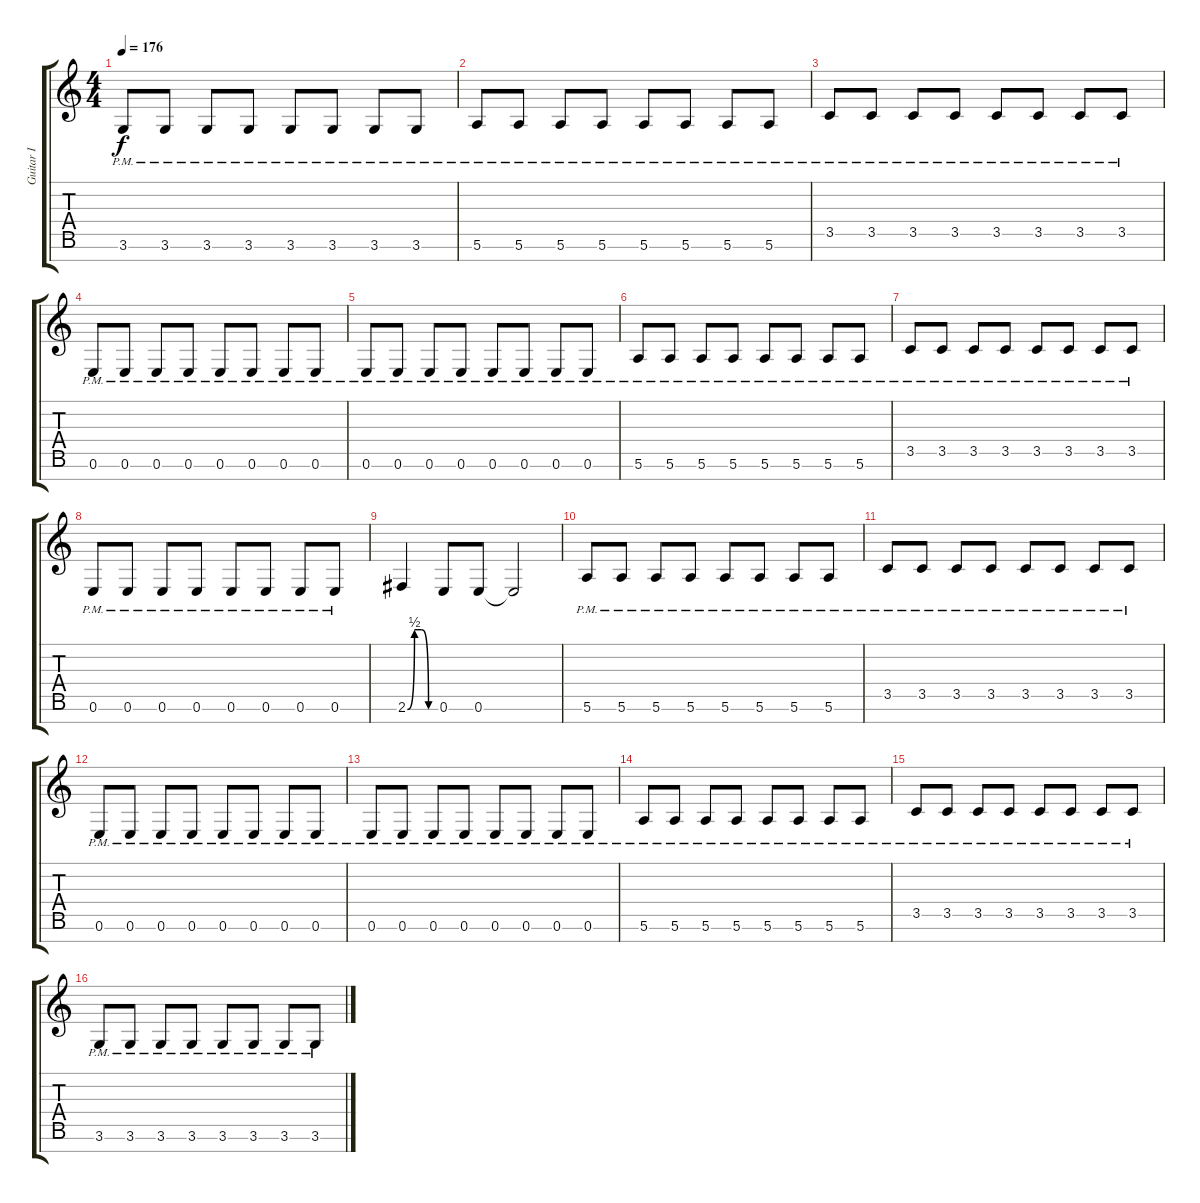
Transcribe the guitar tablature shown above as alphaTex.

\track ("Guitar I" "Guitar I") {instrument overdrivenguitar}
\staff {score tabs}
\tuning (E4 B3 G3 D3 A2 E2 B1) {hide}
\ts (4 4)
\tempo 176
\clef g2
\ks c
3.6{pm}.8{dy f} 3.6{pm}.8 3.6{pm}.8 3.6{pm}.8 3.6{pm}.8 3.6{pm}.8 3.6{pm}.8 3.6{pm}.8 |
5.6{pm}.8 5.6{pm}.8 5.6{pm}.8 5.6{pm}.8 5.6{pm}.8 5.6{pm}.8 5.6{pm}.8 5.6{pm}.8 |
3.5{pm}.8 3.5{pm}.8 3.5{pm}.8 3.5{pm}.8 3.5{pm}.8 3.5{pm}.8 3.5{pm}.8 3.5{pm}.8 |
0.6{pm}.8 0.6{pm}.8 0.6{pm}.8 0.6{pm}.8 0.6{pm}.8 0.6{pm}.8 0.6{pm}.8 0.6{pm}.8 |
0.6{pm}.8 0.6{pm}.8 0.6{pm}.8 0.6{pm}.8 0.6{pm}.8 0.6{pm}.8 0.6{pm}.8 0.6{pm}.8 |
5.6{pm}.8 5.6{pm}.8 5.6{pm}.8 5.6{pm}.8 5.6{pm}.8 5.6{pm}.8 5.6{pm}.8 5.6{pm}.8 |
3.5{pm}.8 3.5{pm}.8 3.5{pm}.8 3.5{pm}.8 3.5{pm}.8 3.5{pm}.8 3.5{pm}.8 3.5{pm}.8 |
0.6{pm}.8 0.6{pm}.8 0.6{pm}.8 0.6{pm}.8 0.6{pm}.8 0.6{pm}.8 0.6{pm}.8 0.6{pm}.8 |
2.6{be (custom 0 0 15 2 30 2 45 0 60 0)}.4 0.6.8 0.6.8 0.6{t}.2 |
5.6{pm}.8 5.6{pm}.8 5.6{pm}.8 5.6{pm}.8 5.6{pm}.8 5.6{pm}.8 5.6{pm}.8 5.6{pm}.8 |
3.5{pm}.8 3.5{pm}.8 3.5{pm}.8 3.5{pm}.8 3.5{pm}.8 3.5{pm}.8 3.5{pm}.8 3.5{pm}.8 |
0.6{pm}.8 0.6{pm}.8 0.6{pm}.8 0.6{pm}.8 0.6{pm}.8 0.6{pm}.8 0.6{pm}.8 0.6{pm}.8 |
0.6{pm}.8 0.6{pm}.8 0.6{pm}.8 0.6{pm}.8 0.6{pm}.8 0.6{pm}.8 0.6{pm}.8 0.6{pm}.8 |
5.6{pm}.8 5.6{pm}.8 5.6{pm}.8 5.6{pm}.8 5.6{pm}.8 5.6{pm}.8 5.6{pm}.8 5.6{pm}.8 |
3.5{pm}.8 3.5{pm}.8 3.5{pm}.8 3.5{pm}.8 3.5{pm}.8 3.5{pm}.8 3.5{pm}.8 3.5{pm}.8 |
3.6{pm}.8 3.6{pm}.8 3.6{pm}.8 3.6{pm}.8 3.6{pm}.8 3.6{pm}.8 3.6{pm}.8 3.6{pm}.8
